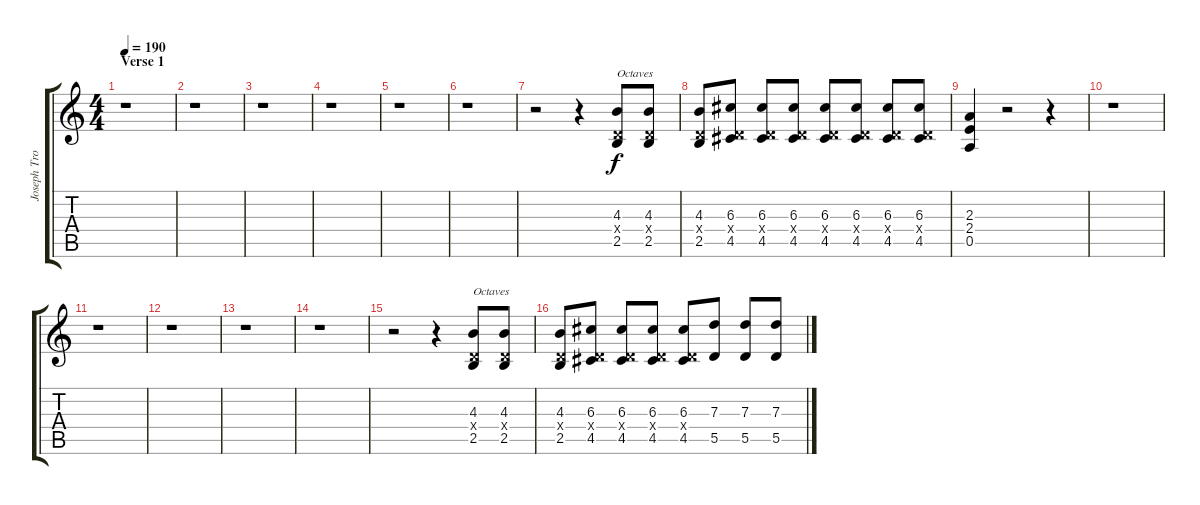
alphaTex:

\track ("Joseph Trohman (Lead Guitar)" "Joseph Tro") {instrument distortionguitar}
\staff {score tabs}
\tuning (E4 B3 G3 D3 A2 E2) {hide}
\ts (4 4)
\section ("" "Verse 1")
\tempo 190
\clef g2
\ks c
r.1{dy f} |
r.1 |
r.1 |
r.1 |
r.1 |
r.1 |
r.2 r.4 (4.3 0.4{x} 2.5).8{txt "Octaves"} (4.3 0.4{x} 2.5).8 |
(4.3 0.4{x} 2.5).8 (6.3 0.4{x} 4.5).8 (6.3 0.4{x} 4.5).8 (6.3 0.4{x} 4.5).8 (6.3 0.4{x} 4.5).8 (6.3 0.4{x} 4.5).8 (6.3 0.4{x} 4.5).8 (6.3 0.4{x} 4.5).8 |
(2.3 2.4 0.5).4 r.2 r.4 |
r.1 |
r.1 |
r.1 |
r.1 |
r.1 |
r.2 r.4 (4.3 0.4{x} 2.5).8{txt "Octaves"} (4.3 0.4{x} 2.5).8 |
(4.3 0.4{x} 2.5).8 (6.3 0.4{x} 4.5).8 (6.3 0.4{x} 4.5).8 (6.3 0.4{x} 4.5).8 (6.3 0.4{x} 4.5).8 (7.3 5.5).8 (7.3 5.5).8 (7.3 5.5).8
